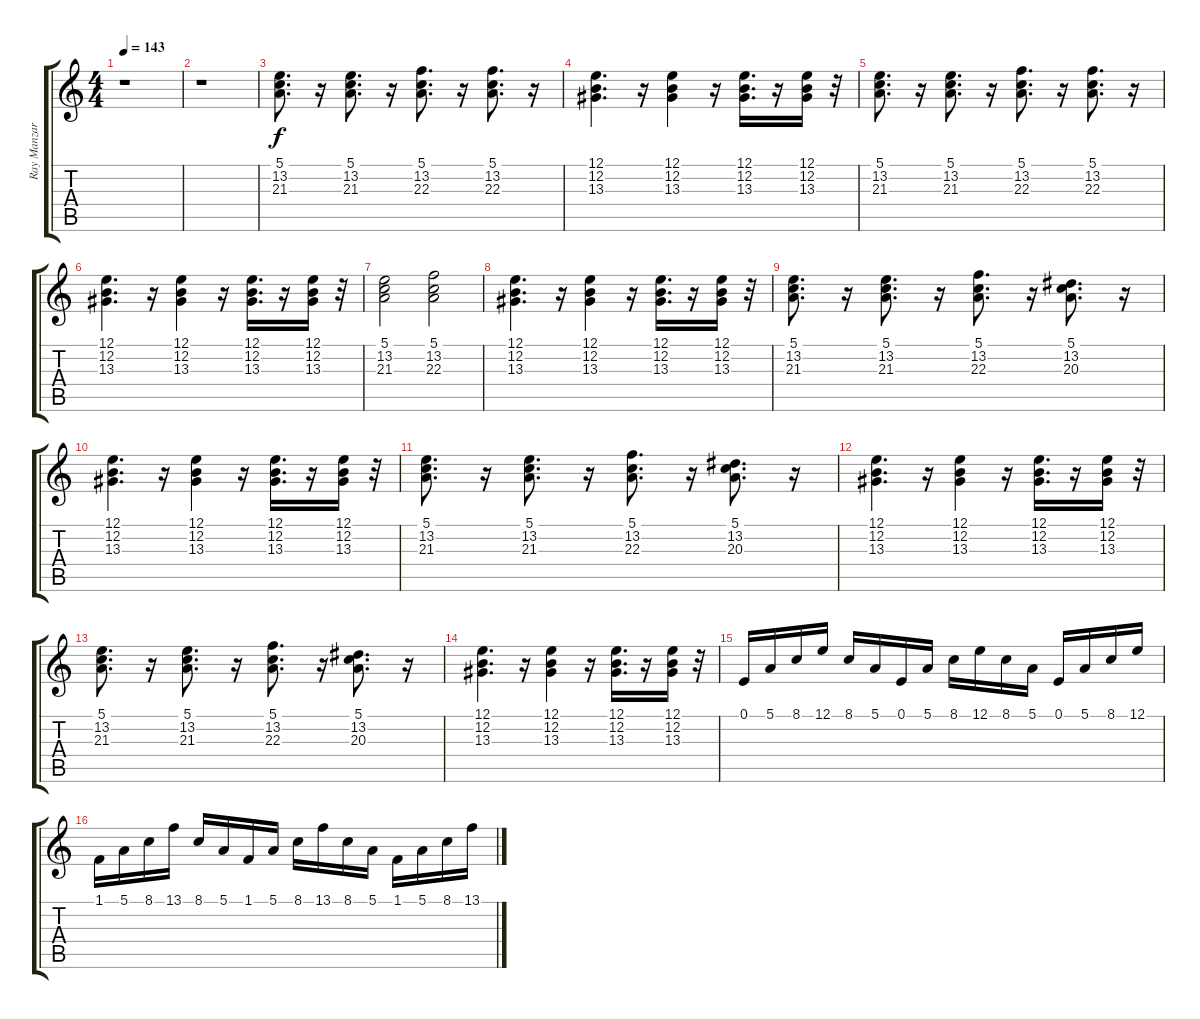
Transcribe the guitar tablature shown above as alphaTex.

\track ("Ray Manzarek (Teclado)" "Ray Manzar") {instrument drawbarorgan}
\staff {score tabs}
\tuning (E4 B3 G3 D3 A2 E2) {hide}
\ts (4 4)
\tempo 143
\clef g2
\ks c
r.1{dy fff} |
r.1 |
(5.1 13.2 21.3).8{d dy f} r.16 (5.1 13.2 21.3).8{d} r.16 (5.1 13.2 22.3).8{d} r.16 (5.1 13.2 22.3).8{d} r.16 |
(12.1 12.2 13.3).4{d} r.16 (12.1 12.2 13.3).4 r.16 (12.1 12.2 13.3).16{d} r.16 (12.1 12.2 13.3).16 r.32 |
(5.1 13.2 21.3).8{d} r.16 (5.1 13.2 21.3).8{d} r.16 (5.1 13.2 22.3).8{d} r.16 (5.1 13.2 22.3).8{d} r.16 |
(12.1 12.2 13.3).4{d} r.16 (12.1 12.2 13.3).4 r.16 (12.1 12.2 13.3).16{d} r.16 (12.1 12.2 13.3).16 r.32 |
(5.1 13.2 21.3).2 (5.1 13.2 22.3).2 |
(12.1 12.2 13.3).4{d} r.16 (12.1 12.2 13.3).4 r.16 (12.1 12.2 13.3).16{d} r.16 (12.1 12.2 13.3).16 r.32 |
(5.1 13.2 21.3).8{d} r.16 (5.1 13.2 21.3).8{d} r.16 (5.1 13.2 22.3).8{d} r.16 (5.1 13.2 20.3).8{d} r.16 |
(12.1 12.2 13.3).4{d} r.16 (12.1 12.2 13.3).4 r.16 (12.1 12.2 13.3).16{d} r.16 (12.1 12.2 13.3).16 r.32 |
(5.1 13.2 21.3).8{d} r.16 (5.1 13.2 21.3).8{d} r.16 (5.1 13.2 22.3).8{d} r.16 (5.1 13.2 20.3).8{d} r.16 |
(12.1 12.2 13.3).4{d} r.16 (12.1 12.2 13.3).4 r.16 (12.1 12.2 13.3).16{d} r.16 (12.1 12.2 13.3).16 r.32 |
(5.1 13.2 21.3).8{d} r.16 (5.1 13.2 21.3).8{d} r.16 (5.1 13.2 22.3).8{d} r.16 (5.1 13.2 20.3).8{d} r.16 |
(12.1 12.2 13.3).4{d} r.16 (12.1 12.2 13.3).4 r.16 (12.1 12.2 13.3).16{d} r.16 (12.1 12.2 13.3).16 r.32 |
0.1.16 5.1.16 8.1.16 12.1.16 8.1.16 5.1.16 0.1.16 5.1.16 8.1.16 12.1.16 8.1.16 5.1.16 0.1.16 5.1.16 8.1.16 12.1.16 |
1.1.16 5.1.16 8.1.16 13.1.16 8.1.16 5.1.16 1.1.16 5.1.16 8.1.16 13.1.16 8.1.16 5.1.16 1.1.16 5.1.16 8.1.16 13.1.16
